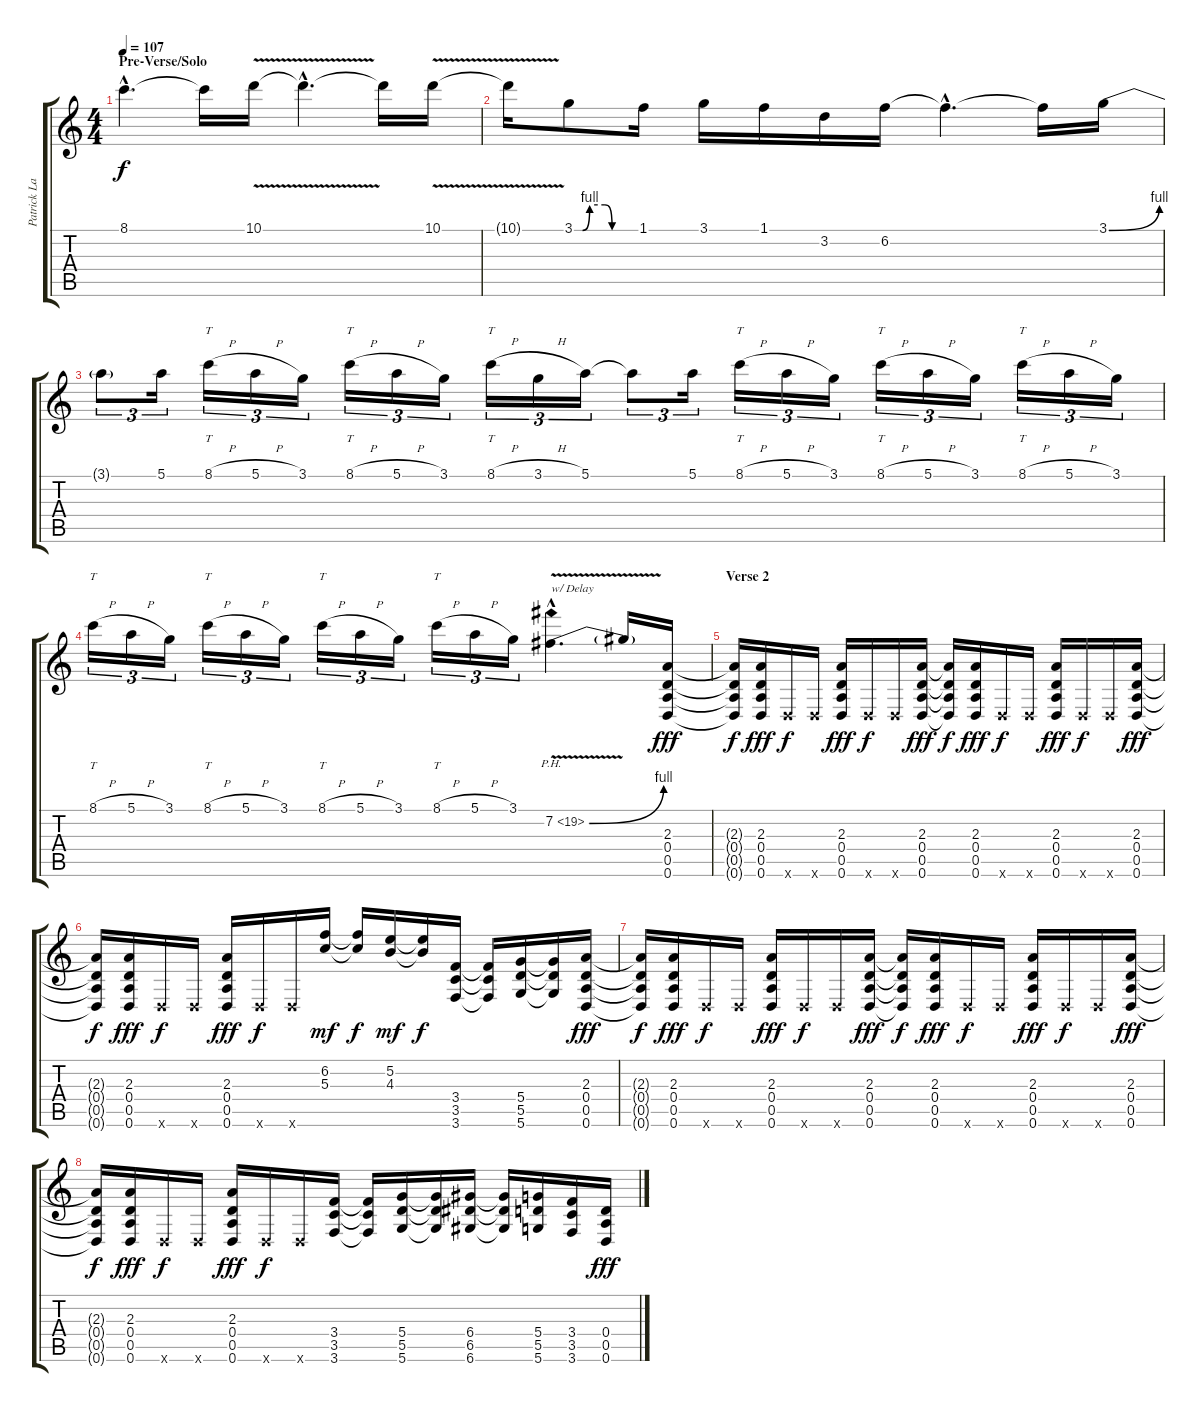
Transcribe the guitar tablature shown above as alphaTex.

\track ("Patrick Lachman" "Patrick La") {instrument distortionguitar}
\staff {score tabs}
\tuning (E4 B3 G3 D3 A2 D2) {hide}
\ts (4 4)
\section ("" "Pre-Verse/Solo")
\tempo 107
\clef g2
\ks c
8.1{hac t}.4{d dy f} 8.1{t}.16 10.1{v}.16 10.1{hac t}.4{d} 10.1{t}.16 10.1{v}.16 |
10.1{t}.16 3.1{be (custom 0 0 8 0 15 4 30 4 37 0 45 0 60 0)}.8 1.1.16 3.1.16 1.1.16 3.2.16 6.2.16 6.2{hac t}.4{d} 6.2{t}.16 3.1{be (bend 0 0 60 4)}.16 |
3.1{t}.8{tu (3 2)} 5.1.16{tu (3 2)} 8.1{h}.16{tt tu (3 2)} 5.1{h}.16{tu (3 2)} 3.1.16{tu (3 2)} 8.1{h}.16{tt tu (3 2)} 5.1{h}.16{tu (3 2)} 3.1.16{tu (3 2)} 8.1{h}.16{tt tu (3 2)} 3.1{h}.16{tu (3 2)} 5.1.16{tu (3 2)} 5.1{t}.8{tu (3 2)} 5.1.16{tu (3 2)} 8.1{h}.16{tt tu (3 2)} 5.1{h}.16{tu (3 2)} 3.1.16{tu (3 2)} 8.1{h}.16{tt tu (3 2)} 5.1{h}.16{tu (3 2)} 3.1.16{tu (3 2)} 8.1{h}.16{tt tu (3 2)} 5.1{h}.16{tu (3 2)} 3.1.16{tu (3 2)} |
8.1{h}.16{tt tu (3 2)} 5.1{h}.16{tu (3 2)} 3.1.16{tu (3 2)} 8.1{h}.16{tt tu (3 2)} 5.1{h}.16{tu (3 2)} 3.1.16{tu (3 2)} 8.1{h}.16{tt tu (3 2)} 5.1{h}.16{tu (3 2)} 3.1.16{tu (3 2)} 8.1{h}.16{tt tu (3 2)} 5.1{h}.16{tu (3 2)} 3.1.16{tu (3 2)} 7.2{be (bend 0 0 60 4) ph 12 v hac}.4{d txt "w/ Delay"} 7.2{t}.16 (2.3 0.4 0.5 0.6).16{dy fff} |
\section ("" "Verse 2")
(2.3{t} 0.4{t} 0.5{t} 0.6{t}).16{dy f} (2.3 0.4 0.5 0.6).16{dy fff} 0.6{x}.16{dy f} 0.6{x}.16 (2.3 0.4 0.5 0.6).16{dy fff} 0.6{x}.16{dy f} 0.6{x}.16 (2.3 0.4 0.5 0.6).16{dy fff} (2.3{t} 0.4{t} 0.5{t} 0.6{t}).16{dy f} (2.3 0.4 0.5 0.6).16{dy fff} 0.6{x}.16{dy f} 0.6{x}.16 (2.3 0.4 0.5 0.6).16{dy fff} 0.6{x}.16{dy f} 0.6{x}.16 (2.3 0.4 0.5 0.6).16{dy fff} |
(2.3{t} 0.4{t} 0.5{t} 0.6{t}).16{dy f} (2.3 0.4 0.5 0.6).16{dy fff} 0.6{x}.16{dy f} 0.6{x}.16 (2.3 0.4 0.5 0.6).16{dy fff} 0.6{x}.16{dy f} 0.6{x}.16 (6.2 5.3).16{dy mf} (6.2{t} 5.3{t}).16{dy f} (5.2 4.3).16{dy mf} (5.2{t} 4.3{t}).16{dy f} (3.4 3.5 3.6).16 (3.4{t} 3.5{t} 3.6{t}).16 (5.4 5.5 5.6).16 (5.4{t} 5.5{t} 5.6{t}).16 (2.3 0.4 0.5 0.6).16{dy fff} |
(2.3{t} 0.4{t} 0.5{t} 0.6{t}).16{dy f} (2.3 0.4 0.5 0.6).16{dy fff} 0.6{x}.16{dy f} 0.6{x}.16 (2.3 0.4 0.5 0.6).16{dy fff} 0.6{x}.16{dy f} 0.6{x}.16 (2.3 0.4 0.5 0.6).16{dy fff} (2.3{t} 0.4{t} 0.5{t} 0.6{t}).16{dy f} (2.3 0.4 0.5 0.6).16{dy fff} 0.6{x}.16{dy f} 0.6{x}.16 (2.3 0.4 0.5 0.6).16{dy fff} 0.6{x}.16{dy f} 0.6{x}.16 (2.3 0.4 0.5 0.6).16{dy fff} |
(2.3{t} 0.4{t} 0.5{t} 0.6{t}).16{dy f} (2.3 0.4 0.5 0.6).16{dy fff} 0.6{x}.16{dy f} 0.6{x}.16 (2.3 0.4 0.5 0.6).16{dy fff} 0.6{x}.16{dy f} 0.6{x}.16 (3.4 3.5 3.6).16 (3.4{t} 3.5{t} 3.6{t}).16 (5.4 5.5 5.6).16 (5.4{t} 5.5{t} 5.6{t}).16 (6.4 6.5 6.6).16 (6.4{t} 6.5{t} 6.6{t}).16 (5.4 5.5 5.6).16 (3.4 3.5 3.6).16 (0.4 0.5 0.6).16{dy fff}
